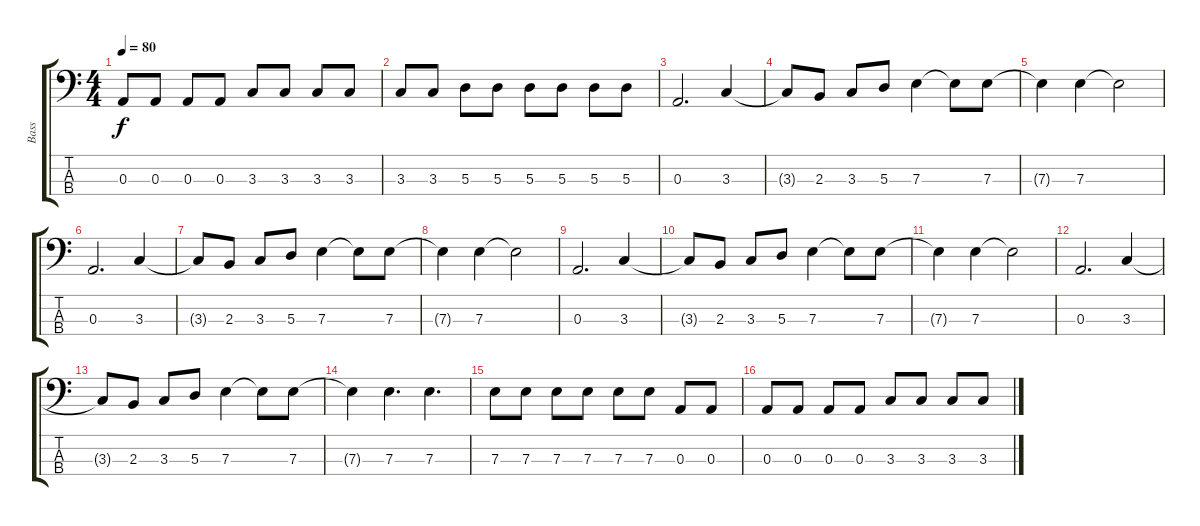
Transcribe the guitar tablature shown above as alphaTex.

\track ("Bass" "Bass") {instrument electricbasspick}
\staff {score tabs}
\tuning (G2 D2 A1 E1) {hide}
\ts (4 4)
\tempo 80
\clef f4
\ks c
0.3.8{dy f} 0.3.8 0.3.8 0.3.8 3.3.8 3.3.8 3.3.8 3.3.8 |
3.3.8 3.3.8 5.3.8 5.3.8 5.3.8 5.3.8 5.3.8 5.3.8 |
0.3.2{d} 3.3.4 |
3.3{t}.8 2.3.8 3.3.8 5.3.8 7.3.4 7.3{t}.8 7.3.8 |
7.3{t}.4 7.3.4 7.3{t}.2 |
0.3.2{d} 3.3.4 |
3.3{t}.8 2.3.8 3.3.8 5.3.8 7.3.4 7.3{t}.8 7.3.8 |
7.3{t}.4 7.3.4 7.3{t}.2 |
0.3.2{d} 3.3.4 |
3.3{t}.8 2.3.8 3.3.8 5.3.8 7.3.4 7.3{t}.8 7.3.8 |
7.3{t}.4 7.3.4 7.3{t}.2 |
0.3.2{d} 3.3.4 |
3.3{t}.8 2.3.8 3.3.8 5.3.8 7.3.4 7.3{t}.8 7.3.8 |
7.3{t}.4 7.3.4{d} 7.3.4{d} |
7.3.8 7.3.8 7.3.8 7.3.8 7.3.8 7.3.8 0.3.8 0.3.8 |
0.3.8 0.3.8 0.3.8 0.3.8 3.3.8 3.3.8 3.3.8 3.3.8
